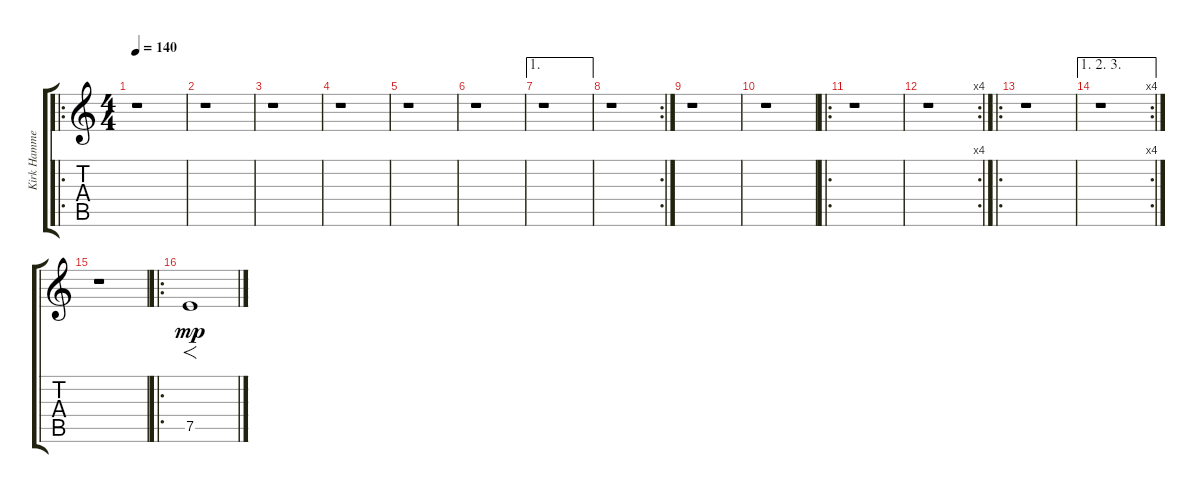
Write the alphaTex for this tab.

\track ("Kirk Hammett (2nd guitar Solo)" "Kirk Hamme") {instrument distortionguitar}
\staff {score tabs}
\tuning (E4 B3 G3 D3 A2 E2) {hide}
\ro
\ts (4 4)
\tempo 140
\clef g2
\ks c
r.1{dy mp instrument distortionguitar} |
r.1 |
r.1 |
r.1 |
r.1 |
r.1 |
\ae 1
r.1 |
\rc 2
r.1 |
r.1 |
r.1 |
\ro
r.1 |
\rc 4
r.1 |
\ro
r.1 |
\ae (1 2 3)
\rc 4
r.1 |
r.1 |
\ro
7.5.1{f}
